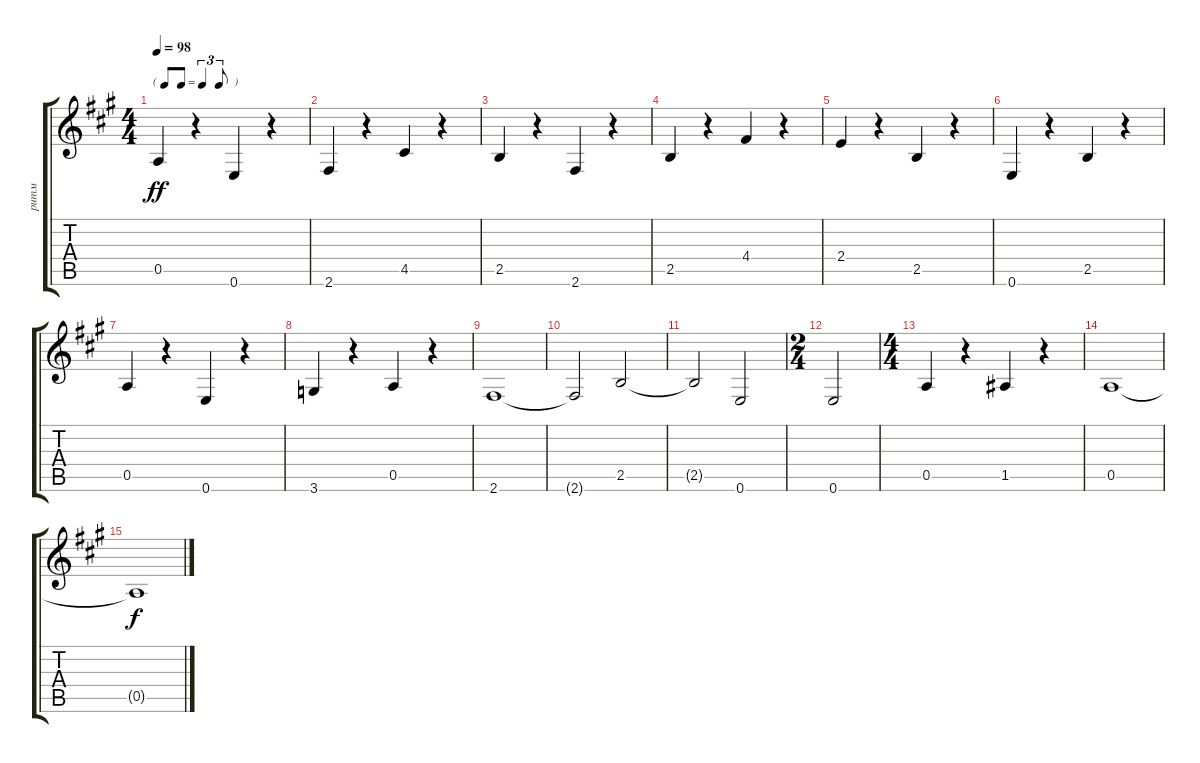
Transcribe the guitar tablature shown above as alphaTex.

\track ("ритм" "ритм") {instrument acousticguitarsteel}
\staff {score tabs}
\tuning (E4 B3 G3 D3 A2 E2) {hide}
\ts (4 4)
\tf triplet8th
\tempo 98
\clef g2
\ks f#minor
0.5.4{dy ff} r.4 0.6.4 r.4 |
2.6.4 r.4 4.5.4 r.4 |
2.5.4 r.4 2.6.4 r.4 |
2.5.4 r.4 4.4.4 r.4 |
2.4.4 r.4 2.5.4 r.4 |
0.6.4 r.4 2.5.4 r.4 |
0.5.4 r.4 0.6.4 r.4 |
3.6.4 r.4 0.5.4 r.4 |
2.6.1 |
2.6{t}.2 2.5.2 |
2.5{t}.2 0.6.2 |
\ts (2 4)
0.6.2 |
\ts (4 4)
0.5.4 r.4 1.5.4 r.4 |
0.5.1 |
0.5{t}.1{dy f}
